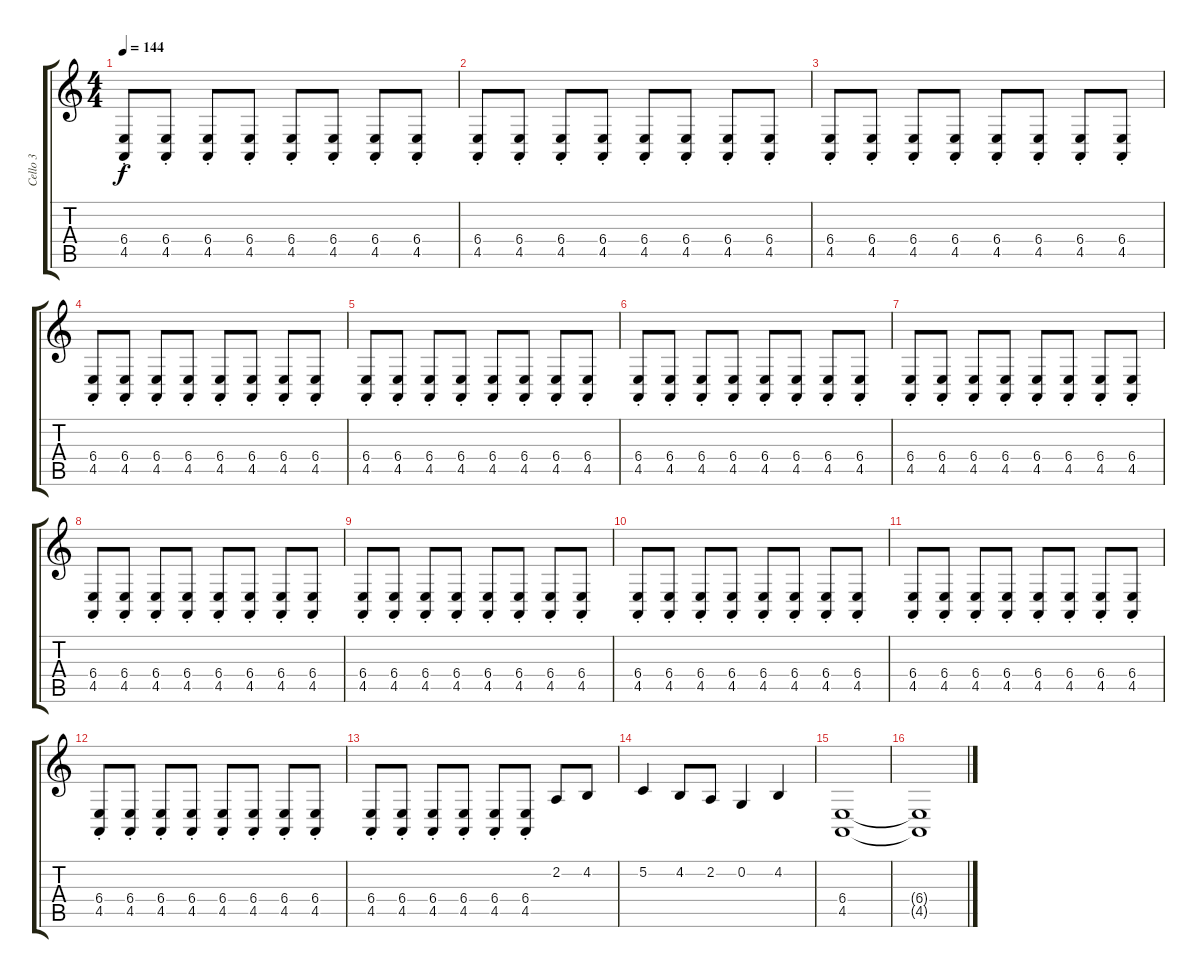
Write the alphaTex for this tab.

\track ("Cello 3" "Cello 3") {instrument cello}
\staff {score tabs}
\tuning (C4 G3 Eb3 Bb2 F2 C2) {hide}
\ts (4 4)
\tempo 144
\clef g2
\ks c
(6.4{st} 4.5{st}).8{dy f} (6.4{st} 4.5{st}).8 (6.4{st} 4.5{st}).8 (6.4{st} 4.5{st}).8 (6.4{st} 4.5{st}).8 (6.4{st} 4.5{st}).8 (6.4{st} 4.5{st}).8 (6.4{st} 4.5{st}).8 |
(6.4{st} 4.5{st}).8 (6.4{st} 4.5{st}).8 (6.4{st} 4.5{st}).8 (6.4{st} 4.5{st}).8 (6.4{st} 4.5{st}).8 (6.4{st} 4.5{st}).8 (6.4{st} 4.5{st}).8 (6.4{st} 4.5{st}).8 |
(6.4{st} 4.5{st}).8 (6.4{st} 4.5{st}).8 (6.4{st} 4.5{st}).8 (6.4{st} 4.5{st}).8 (6.4{st} 4.5{st}).8 (6.4{st} 4.5{st}).8 (6.4{st} 4.5{st}).8 (6.4{st} 4.5{st}).8 |
(6.4{st} 4.5{st}).8 (6.4{st} 4.5{st}).8 (6.4{st} 4.5{st}).8 (6.4{st} 4.5{st}).8 (6.4{st} 4.5{st}).8 (6.4{st} 4.5{st}).8 (6.4{st} 4.5{st}).8 (6.4{st} 4.5{st}).8 |
(6.4{st} 4.5{st}).8 (6.4{st} 4.5{st}).8 (6.4{st} 4.5{st}).8 (6.4{st} 4.5{st}).8 (6.4{st} 4.5{st}).8 (6.4{st} 4.5{st}).8 (6.4{st} 4.5{st}).8 (6.4{st} 4.5{st}).8 |
(6.4{st} 4.5{st}).8 (6.4{st} 4.5{st}).8 (6.4{st} 4.5{st}).8 (6.4{st} 4.5{st}).8 (6.4{st} 4.5{st}).8 (6.4{st} 4.5{st}).8 (6.4{st} 4.5{st}).8 (6.4{st} 4.5{st}).8 |
(6.4{st} 4.5{st}).8 (6.4{st} 4.5{st}).8 (6.4{st} 4.5{st}).8 (6.4{st} 4.5{st}).8 (6.4{st} 4.5{st}).8 (6.4{st} 4.5{st}).8 (6.4{st} 4.5{st}).8 (6.4{st} 4.5{st}).8 |
(6.4{st} 4.5{st}).8 (6.4{st} 4.5{st}).8 (6.4{st} 4.5{st}).8 (6.4{st} 4.5{st}).8 (6.4{st} 4.5{st}).8 (6.4{st} 4.5{st}).8 (6.4{st} 4.5{st}).8 (6.4{st} 4.5{st}).8 |
(6.4{st} 4.5{st}).8 (6.4{st} 4.5{st}).8 (6.4{st} 4.5{st}).8 (6.4{st} 4.5{st}).8 (6.4{st} 4.5{st}).8 (6.4{st} 4.5{st}).8 (6.4{st} 4.5{st}).8 (6.4{st} 4.5{st}).8 |
(6.4{st} 4.5{st}).8 (6.4{st} 4.5{st}).8 (6.4{st} 4.5{st}).8 (6.4{st} 4.5{st}).8 (6.4{st} 4.5{st}).8 (6.4{st} 4.5{st}).8 (6.4{st} 4.5{st}).8 (6.4{st} 4.5{st}).8 |
(6.4{st} 4.5{st}).8 (6.4{st} 4.5{st}).8 (6.4{st} 4.5{st}).8 (6.4{st} 4.5{st}).8 (6.4{st} 4.5{st}).8 (6.4{st} 4.5{st}).8 (6.4{st} 4.5{st}).8 (6.4{st} 4.5{st}).8 |
(6.4{st} 4.5{st}).8 (6.4{st} 4.5{st}).8 (6.4{st} 4.5{st}).8 (6.4{st} 4.5{st}).8 (6.4{st} 4.5{st}).8 (6.4{st} 4.5{st}).8 (6.4{st} 4.5{st}).8 (6.4{st} 4.5{st}).8 |
(6.4{st} 4.5{st}).8 (6.4{st} 4.5{st}).8 (6.4{st} 4.5{st}).8 (6.4{st} 4.5{st}).8 (6.4{st} 4.5{st}).8 (6.4{st} 4.5{st}).8 2.2.8{volume 16} 4.2.8 |
5.2.4 4.2.8 2.2.8 0.2.4 4.2.4 |
(6.4 4.5).1 |
(6.4{t} 4.5{t}).1
